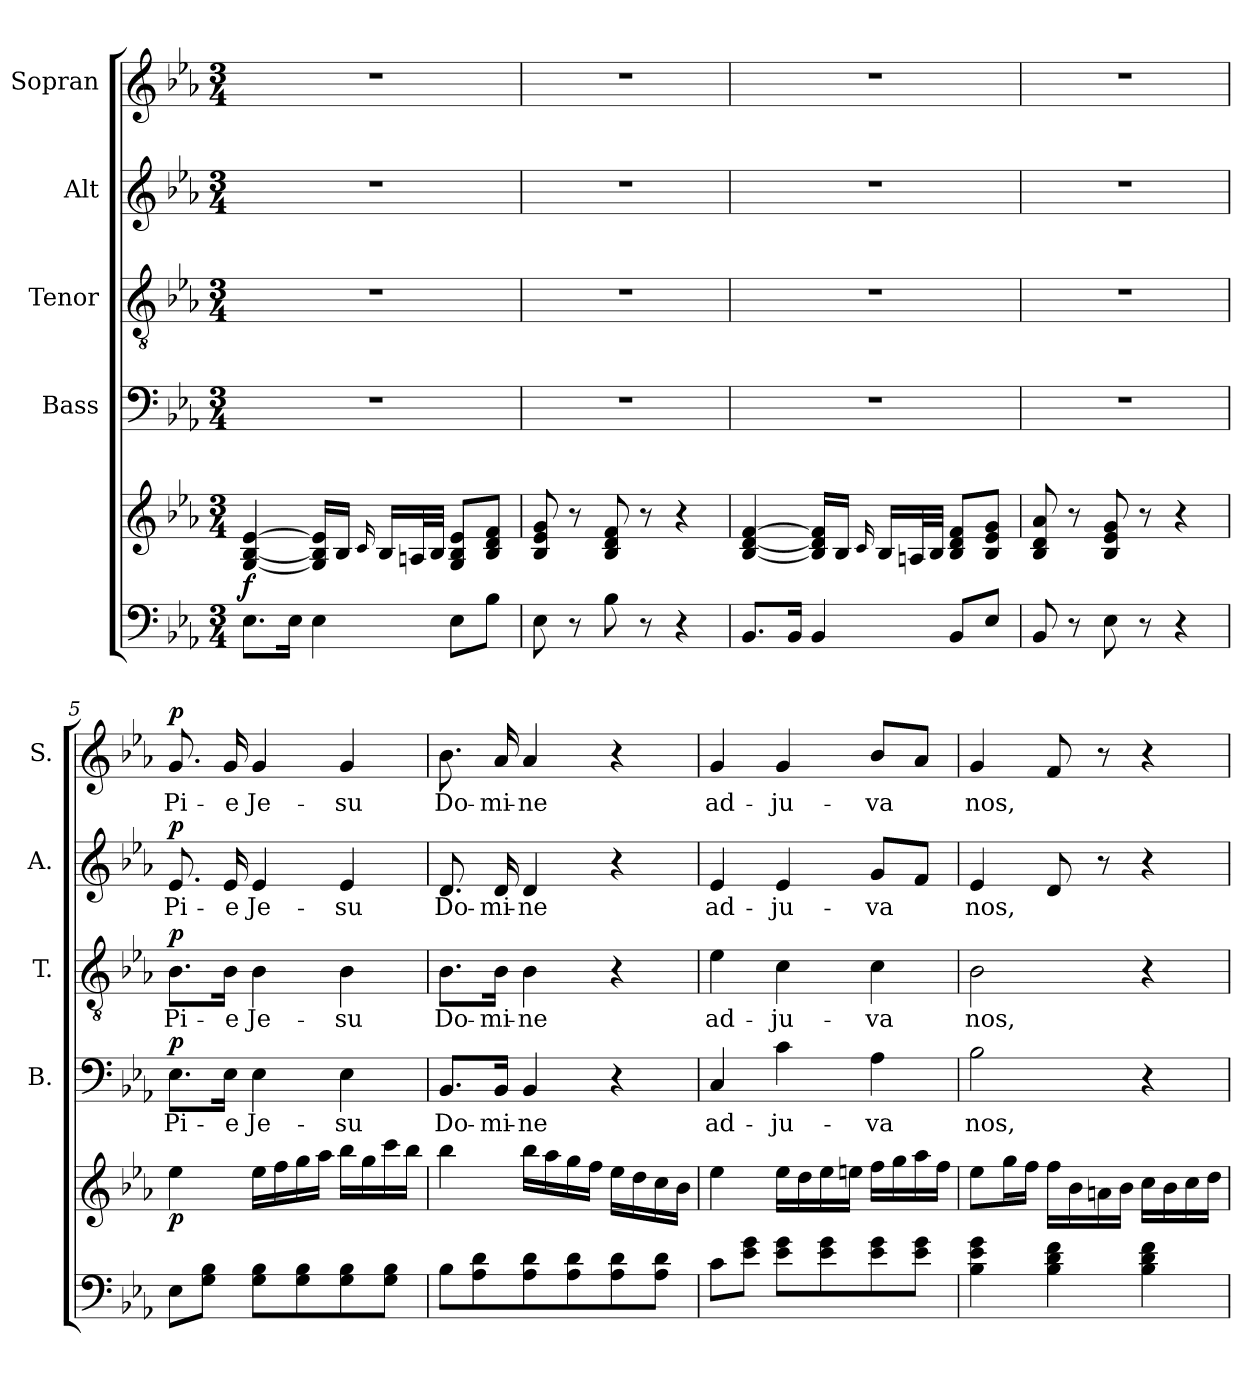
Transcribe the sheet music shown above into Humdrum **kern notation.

**kern	**kern	**dynam	**kern	**text	**dynam	**kern	**text	**dynam	**kern	**text	**dynam	**kern	**text	**dynam
*part5	*part5	*part5	*part4	*part4	*part4	*part3	*part3	*part3	*part2	*part2	*part2	*part1	*part1	*part1
*staff6	*staff5	*staff5/6	*staff4	*staff4	*staff4	*staff3	*staff3	*staff3	*staff2	*staff2	*staff2	*staff1	*staff1	*staff1
*	*	*	*I"Bass	*	*	*I"Tenor	*	*	*I"Alt	*	*	*I"Sopran	*	*
*	*	*	*I'B.	*	*	*I'T.	*	*	*I'A.	*	*	*I'S.	*	*
*clefF4	*clefG2	*	*clefF4	*	*	*clefGv2	*	*	*clefG2	*	*	*clefG2	*	*
*k[b-e-a-]	*k[b-e-a-]	*	*k[b-e-a-]	*	*	*k[b-e-a-]	*	*	*k[b-e-a-]	*	*	*k[b-e-a-]	*	*
*E-:	*E-:	*	*E-:	*	*	*E-:	*	*	*E-:	*	*	*E-:	*	*
*M3/4	*M3/4	*	*M3/4	*	*	*M3/4	*	*	*M3/4	*	*	*M3/4	*	*
=1	=1	=1	=1	=1	=1	=1	=1	=1	=1	=1	=1	=1	=1	=1
!	!	!LO:DY:b	!	!	!	!	!	!	!	!	!	!	!	!
8.E-\L	[4G/ [4B-/ [4e-/	f	2.r	.	.	2.r	.	.	2.r	.	.	2.r	.	.
16E-\Jk	.	.	.	.	.	.	.	.	.	.	.	.	.	.
4E-\	16G/] 16B-/] 16e-/]LL	.	.	.	.	.	.	.	.	.	.	.	.	.
.	16B-/JJ	.	.	.	.	.	.	.	.	.	.	.	.	.
.	16qqc/	.	.	.	.	.	.	.	.	.	.	.	.	.
.	16B-/LL	.	.	.	.	.	.	.	.	.	.	.	.	.
.	32An/L	.	.	.	.	.	.	.	.	.	.	.	.	.
.	32B-/JJJ	.	.	.	.	.	.	.	.	.	.	.	.	.
8E-\L	8G/ 8B-/ 8e-/L	.	.	.	.	.	.	.	.	.	.	.	.	.
8B-\J	8B-/ 8d/ 8f/J	.	.	.	.	.	.	.	.	.	.	.	.	.
=2	=2	=2	=2	=2	=2	=2	=2	=2	=2	=2	=2	=2	=2	=2
8E-\	8B-/ 8e-/ 8g/	.	2.r	.	.	2.r	.	.	2.r	.	.	2.r	.	.
8r	8r	.	.	.	.	.	.	.	.	.	.	.	.	.
8B-\	8B-/ 8d/ 8f/	.	.	.	.	.	.	.	.	.	.	.	.	.
8r	8r	.	.	.	.	.	.	.	.	.	.	.	.	.
4r	4r	.	.	.	.	.	.	.	.	.	.	.	.	.
=3	=3	=3	=3	=3	=3	=3	=3	=3	=3	=3	=3	=3	=3	=3
8.BB-/L	[4B-/ [4d/ [4f/	.	2.r	.	.	2.r	.	.	2.r	.	.	2.r	.	.
16BB-/Jk	.	.	.	.	.	.	.	.	.	.	.	.	.	.
4BB-/	16B-/] 16d/] 16f/]LL	.	.	.	.	.	.	.	.	.	.	.	.	.
.	16B-/JJ	.	.	.	.	.	.	.	.	.	.	.	.	.
.	16qqc/	.	.	.	.	.	.	.	.	.	.	.	.	.
.	16B-/LL	.	.	.	.	.	.	.	.	.	.	.	.	.
.	32An/L	.	.	.	.	.	.	.	.	.	.	.	.	.
.	32B-/JJJ	.	.	.	.	.	.	.	.	.	.	.	.	.
8BB-/L	8B-/ 8d/ 8f/L	.	.	.	.	.	.	.	.	.	.	.	.	.
8E-/J	8B-/ 8e-/ 8g/J	.	.	.	.	.	.	.	.	.	.	.	.	.
=4	=4	=4	=4	=4	=4	=4	=4	=4	=4	=4	=4	=4	=4	=4
8BB-/	8B-/ 8d/ 8a-/	.	2.r	.	.	2.r	.	.	2.r	.	.	2.r	.	.
8r	8r	.	.	.	.	.	.	.	.	.	.	.	.	.
8E-\	8B-/ 8e-/ 8g/	.	.	.	.	.	.	.	.	.	.	.	.	.
8r	8r	.	.	.	.	.	.	.	.	.	.	.	.	.
4r	4r	.	.	.	.	.	.	.	.	.	.	.	.	.
=5	=5	=5	=5	=5	=5	=5	=5	=5	=5	=5	=5	=5	=5	=5
!	!	!LO:DY:b	!	!LO:LY:b	!LO:DY:a	!	!LO:LY:b	!LO:DY:a	!	!LO:LY:b	!LO:DY:a	!	!LO:LY:b	!LO:DY:a
8E-\L	4ee-\	p	8.E-\L	Pi-	p	8.B-\L	Pi-	p	8.e-/	Pi-	p	8.g/	Pi-	p
8G\ 8B-\J	.	.	.	.	.	.	.	.	.	.	.	.	.	.
!	!	!	!	!LO:LY:b	!	!	!LO:LY:b	!	!	!LO:LY:b	!	!	!LO:LY:b	!
.	.	.	16E-\Jk	-e	.	16B-\Jk	-e	.	16e-/	-e	.	16g/	-e	.
!	!	!	!	!LO:LY:b	!	!	!LO:LY:b	!	!	!LO:LY:b	!	!	!LO:LY:b	!
8G\ 8B-\L	16ee-\LL	.	4E-\	Je-	.	4B-\	Je-	.	4e-/	Je-	.	4g/	Je-	.
.	16ff\	.	.	.	.	.	.	.	.	.	.	.	.	.
8G\ 8B-\	16gg\	.	.	.	.	.	.	.	.	.	.	.	.	.
.	16aa-\JJ	.	.	.	.	.	.	.	.	.	.	.	.	.
!	!	!	!	!LO:LY:b	!	!	!LO:LY:b	!	!	!LO:LY:b	!	!	!LO:LY:b	!
8G\ 8B-\	16bb-\LL	.	4E-\	-su	.	4B-\	-su	.	4e-/	-su	.	4g/	-su	.
.	16gg\	.	.	.	.	.	.	.	.	.	.	.	.	.
8G\ 8B-\J	16ccc\	.	.	.	.	.	.	.	.	.	.	.	.	.
.	16bb-\JJ	.	.	.	.	.	.	.	.	.	.	.	.	.
!!LO:LB:g=z
=6	=6	=6	=6	=6	=6	=6	=6	=6	=6	=6	=6	=6	=6	=6
!	!	!	!	!LO:LY:b	!	!	!LO:LY:b	!	!	!LO:LY:b	!	!	!LO:LY:b	!
8B-\L	4bb-\	.	8.BB-/L	Do-	.	8.B-\L	Do-	.	8.d/	Do-	.	8.b-\	Do-	.
8A-\ 8d\	.	.	.	.	.	.	.	.	.	.	.	.	.	.
!	!	!	!	!LO:LY:b	!	!	!LO:LY:b	!	!	!LO:LY:b	!	!	!LO:LY:b	!
.	.	.	16BB-/Jk	-mi-	.	16B-\Jk	-mi-	.	16d/	-mi-	.	16a-/	-mi-	.
!	!	!	!	!LO:LY:b	!	!	!LO:LY:b	!	!	!LO:LY:b	!	!	!LO:LY:b	!
8A-\ 8d\	16bb-\LL	.	4BB-/	-ne	.	4B-\	-ne	.	4d/	-ne	.	4a-/	-ne	.
.	16aa-\	.	.	.	.	.	.	.	.	.	.	.	.	.
8A-\ 8d\	16gg\	.	.	.	.	.	.	.	.	.	.	.	.	.
.	16ff\JJ	.	.	.	.	.	.	.	.	.	.	.	.	.
8A-\ 8d\	16ee-\LL	.	4r	.	.	4r	.	.	4r	.	.	4r	.	.
.	16dd\	.	.	.	.	.	.	.	.	.	.	.	.	.
8A-\ 8d\J	16cc\	.	.	.	.	.	.	.	.	.	.	.	.	.
.	16b-\JJ	.	.	.	.	.	.	.	.	.	.	.	.	.
=7	=7	=7	=7	=7	=7	=7	=7	=7	=7	=7	=7	=7	=7	=7
!	!	!	!	!LO:LY:b	!	!	!LO:LY:b	!	!	!LO:LY:b	!	!	!LO:LY:b	!
8c\L	4ee-\	.	4C/	ad-	.	4e-\	ad-	.	4e-/	ad-	.	4g/	ad-	.
8e-\ 8g\J	.	.	.	.	.	.	.	.	.	.	.	.	.	.
!	!	!	!	!LO:LY:b	!	!	!LO:LY:b	!	!	!LO:LY:b	!	!	!LO:LY:b	!
8e-\ 8g\L	16ee-\LL	.	4c\	-ju-	.	4c\	-ju-	.	4e-/	-ju-	.	4g/	-ju-	.
.	16dd\	.	.	.	.	.	.	.	.	.	.	.	.	.
8e-\ 8g\	16ee-\	.	.	.	.	.	.	.	.	.	.	.	.	.
.	16een\JJ	.	.	.	.	.	.	.	.	.	.	.	.	.
!	!	!	!	!LO:LY:b	!	!	!LO:LY:b	!	!	!LO:LY:b	!	!	!LO:LY:b	!
8e-\ 8g\	16ff\LL	.	4A-\	-va	.	4c\	-va	.	8g/L	-va	.	8b-/L	-va	.
.	16gg\	.	.	.	.	.	.	.	.	.	.	.	.	.
8e-\ 8g\J	16aa-\	.	.	.	.	.	.	.	8f/J	.	.	8a-/J	.	.
.	16ff\JJ	.	.	.	.	.	.	.	.	.	.	.	.	.
=8	=8	=8	=8	=8	=8	=8	=8	=8	=8	=8	=8	=8	=8	=8
!	!	!	!	!LO:LY:b	!	!	!LO:LY:b	!	!	!LO:LY:b	!	!	!LO:LY:b	!
4B-\ 4e-\ 4g\	8ee-\L	.	2B-\	nos,	.	2B-\	nos,	.	4e-/	nos,	.	4g/	nos,	.
.	16gg\L	.	.	.	.	.	.	.	.	.	.	.	.	.
.	16ff\JJ	.	.	.	.	.	.	.	.	.	.	.	.	.
4B-\ 4d\ 4f\	16ff\LL	.	.	.	.	.	.	.	8d/	.	.	8f/	.	.
.	16b-\	.	.	.	.	.	.	.	.	.	.	.	.	.
.	16an\	.	.	.	.	.	.	.	8r	.	.	8r	.	.
.	16b-\JJ	.	.	.	.	.	.	.	.	.	.	.	.	.
4B-\ 4d\ 4f\	16cc\LL	.	4r	.	.	4r	.	.	4r	.	.	4r	.	.
.	16b-\	.	.	.	.	.	.	.	.	.	.	.	.	.
.	16cc\	.	.	.	.	.	.	.	.	.	.	.	.	.
.	16dd\JJ	.	.	.	.	.	.	.	.	.	.	.	.	.
=	=	=	=	=	=	=	=	=	=	=	=	=	=	=
*-	*-	*-	*-	*-	*-	*-	*-	*-	*-	*-	*-	*-	*-	*-
